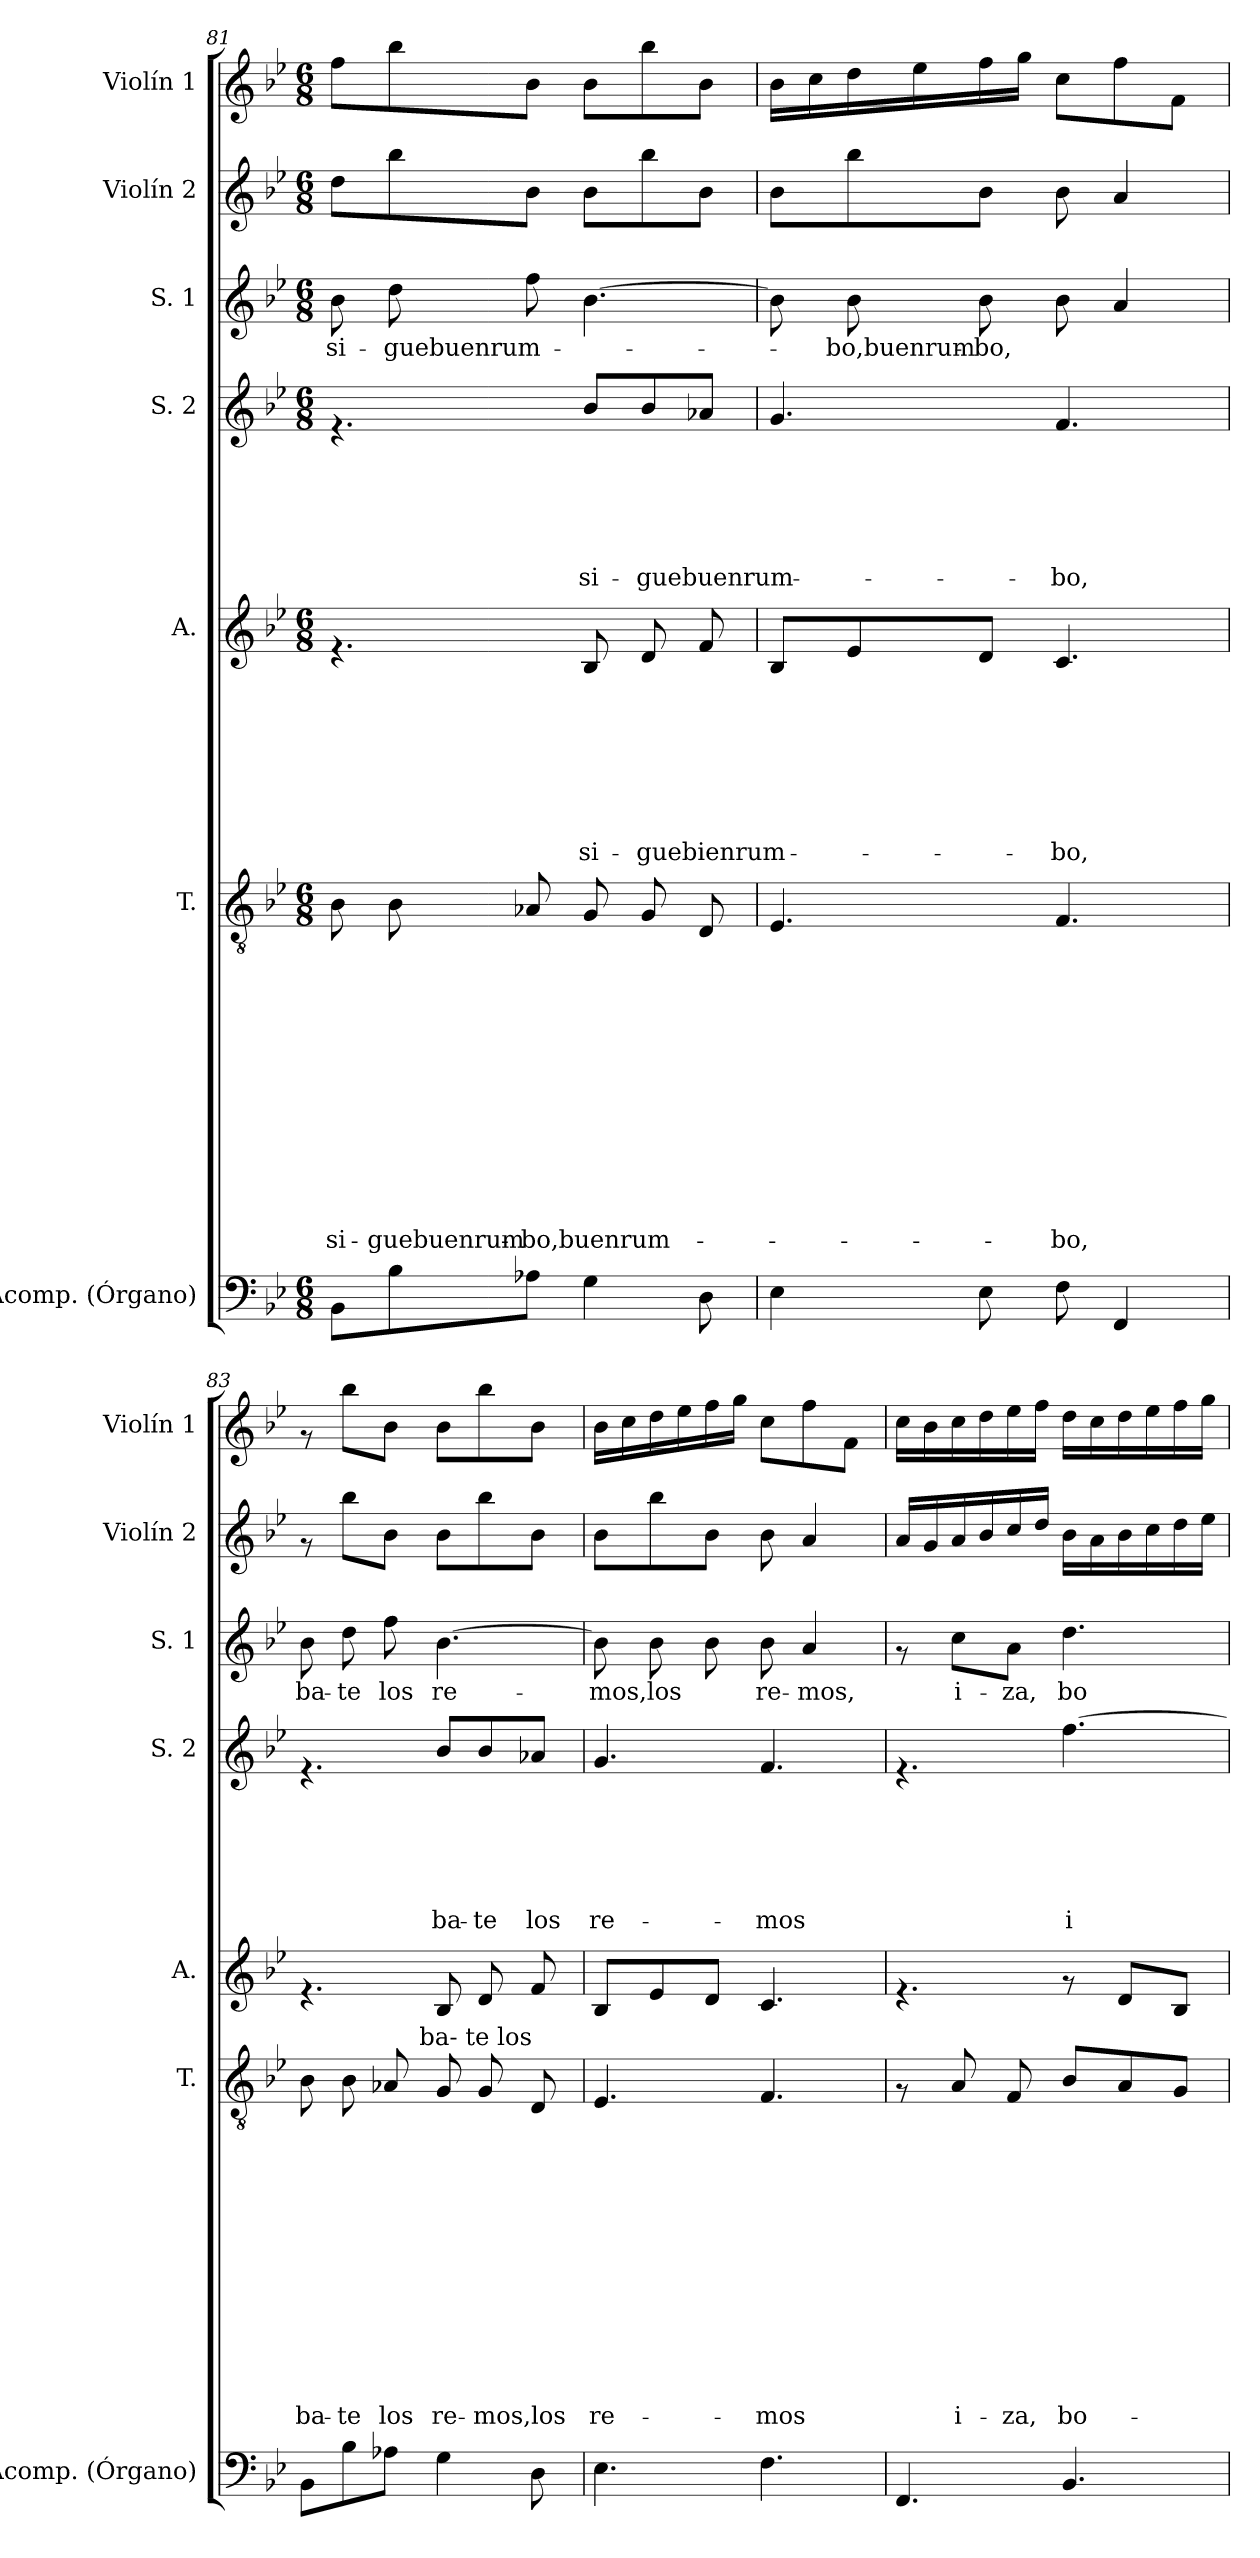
**kern	**kern	**text	**text	**text	**text	**text	**text	**text	**text	**text	**text	**text	**text	**text	**kern	**text	**text	**text	**text	**text	**text	**text	**text	**kern	**text	**text	**text	**text	**text	**text	**kern	**text	**kern	**kern
*part7	*part6	*part6	*part6	*part6	*part6	*part6	*part6	*part6	*part6	*part6	*part6	*part6	*part6	*part6	*part5	*part5	*part5	*part5	*part5	*part5	*part5	*part5	*part5	*part4	*part4	*part4	*part4	*part4	*part4	*part4	*part3	*part3	*part2	*part1
*staff7	*staff6	*staff6	*staff6	*staff6	*staff6	*staff6	*staff6	*staff6	*staff6	*staff6	*staff6	*staff6	*staff6	*staff6	*staff5	*staff5	*staff5	*staff5	*staff5	*staff5	*staff5	*staff5	*staff5	*staff4	*staff4	*staff4	*staff4	*staff4	*staff4	*staff4	*staff3	*staff3	*staff2	*staff1
*I"Acomp. (Órgano)	*I"T.	*	*	*	*	*	*	*	*	*	*	*	*	*	*I"A.	*	*	*	*	*	*	*	*	*I"S. 2	*	*	*	*	*	*	*I"S. 1	*	*I"Violín 2	*I"Violín 1
*I'Acomp. (Órgano)	*I'T.	*	*	*	*	*	*	*	*	*	*	*	*	*	*I'A.	*	*	*	*	*	*	*	*	*I'S. 2	*	*	*	*	*	*	*I'S. 1	*	*I'Violín 2	*I'Violín 1
*clefF4	*clefGv2	*	*	*	*	*	*	*	*	*	*	*	*	*	*clefG2	*	*	*	*	*	*	*	*	*clefG2	*	*	*	*	*	*	*clefG2	*	*clefG2	*clefG2
*k[b-e-]	*k[b-e-]	*	*	*	*	*	*	*	*	*	*	*	*	*	*k[b-e-]	*	*	*	*	*	*	*	*	*k[b-e-]	*	*	*	*	*	*	*k[b-e-]	*	*k[b-e-]	*k[b-e-]
*B-:	*B-:	*	*	*	*	*	*	*	*	*	*	*	*	*	*B-:	*	*	*	*	*	*	*	*	*B-:	*	*	*	*	*	*	*B-:	*	*B-:	*B-:
*M6/8	*M6/8	*	*	*	*	*	*	*	*	*	*	*	*	*	*M6/8	*	*	*	*	*	*	*	*	*M6/8	*	*	*	*	*	*	*M6/8	*	*M6/8	*M6/8
=81	=81	=81	=81	=81	=81	=81	=81	=81	=81	=81	=81	=81	=81	=81	=81	=81	=81	=81	=81	=81	=81	=81	=81	=81	=81	=81	=81	=81	=81	=81	=81	=81	=81	=81
!	!	!	!	!	!	!	!	!	!	!	!	!	!	!LO:LY:b	!	!	!	!	!	!	!	!	!	!	!	!	!	!	!	!	!	!LO:LY:b	!	!
8BB-\L	8B-\	.	.	.	.	.	.	.	.	.	.	.	.	si-	4.rf	.	.	.	.	.	.	.	.	4.rf	.	.	.	.	.	.	8b-\	si-	8dd\L	8ff\L
!	!	!	!	!	!	!	!	!	!	!	!	!	!	!LO:LY:b	!	!	!	!	!	!	!	!	!	!	!	!	!	!	!	!	!	!LO:LY:b	!	!
8B-\	8B-\	.	.	.	.	.	.	.	.	.	.	.	.	-guebuenrum-	.	.	.	.	.	.	.	.	.	.	.	.	.	.	.	.	8dd\	-guebuenrum-	8bb-\	8bb-\
!	!	!	!	!	!	!	!	!	!	!	!	!	!	!LO:LY:b	!	!	!	!	!	!	!	!	!	!	!	!	!	!	!	!	!	!	!	!
8A-X\J	8A-X/	.	.	.	.	.	.	.	.	.	.	.	.	-bo,buenrum-	.	.	.	.	.	.	.	.	.	.	.	.	.	.	.	.	8ff\	.	8b-\J	8b-\J
!	!	!	!	!	!	!	!	!	!	!	!	!	!	!	!	!	!	!	!	!	!	!	!LO:LY:b	!	!	!	!	!	!	!LO:LY:b	!	!	!	!
4G\	8G/	.	.	.	.	.	.	.	.	.	.	.	.	.	8B-/	.	.	.	.	.	.	.	si-	8b-/L	.	.	.	.	.	si-	[>4.b-\	.	8b-\L	8b-\L
!	!	!	!	!	!	!	!	!	!	!	!	!	!	!	!	!	!	!	!	!	!	!	!LO:LY:b	!	!	!	!	!	!	!LO:LY:b	!	!	!	!
.	8G/	.	.	.	.	.	.	.	.	.	.	.	.	.	8d/	.	.	.	.	.	.	.	-guebienrum-	8b-/	.	.	.	.	.	-guebuenrum-	.	.	8bb-\	8bb-\
8D\	8D/	.	.	.	.	.	.	.	.	.	.	.	.	.	8f/	.	.	.	.	.	.	.	.	8a-X/J	.	.	.	.	.	.	.	.	8b-\J	8b-\J
=82	=82	=82	=82	=82	=82	=82	=82	=82	=82	=82	=82	=82	=82	=82	=82	=82	=82	=82	=82	=82	=82	=82	=82	=82	=82	=82	=82	=82	=82	=82	=82	=82	=82	=82
4E-\	4.E-/	.	.	.	.	.	.	.	.	.	.	.	.	.	8B-/L	.	.	.	.	.	.	.	.	4.g/	.	.	.	.	.	.	8b-\]	.	8b-\L	16b-\LL
.	.	.	.	.	.	.	.	.	.	.	.	.	.	.	.	.	.	.	.	.	.	.	.	.	.	.	.	.	.	.	.	.	.	16cc\
!	!	!	!	!	!	!	!	!	!	!	!	!	!	!	!	!	!	!	!	!	!	!	!	!	!	!	!	!	!	!	!	!LO:LY:b	!	!
.	.	.	.	.	.	.	.	.	.	.	.	.	.	.	8e-/	.	.	.	.	.	.	.	.	.	.	.	.	.	.	.	8b-\	-bo,buenrum-	8bb-\	16dd\
.	.	.	.	.	.	.	.	.	.	.	.	.	.	.	.	.	.	.	.	.	.	.	.	.	.	.	.	.	.	.	.	.	.	16ee-\
!	!	!	!	!	!	!	!	!	!	!	!	!	!	!	!	!	!	!	!	!	!	!	!	!	!	!	!	!	!	!	!	!LO:LY:b	!	!
8E-\	.	.	.	.	.	.	.	.	.	.	.	.	.	.	8d/J	.	.	.	.	.	.	.	.	.	.	.	.	.	.	.	8b-\	-bo,	8b-\J	16ff\
.	.	.	.	.	.	.	.	.	.	.	.	.	.	.	.	.	.	.	.	.	.	.	.	.	.	.	.	.	.	.	.	.	.	16gg\JJ
!	!	!	!	!	!	!	!	!	!	!	!	!	!	!LO:LY:b	!	!	!	!	!	!	!	!	!LO:LY:b	!	!	!	!	!	!	!LO:LY:b	!	!	!	!
8F\	4.F/	.	.	.	.	.	.	.	.	.	.	.	.	-bo,	4.c/	.	.	.	.	.	.	.	-bo,	4.f/	.	.	.	.	.	-bo,	8b-\	.	8b-\	8cc\L
4FF/	.	.	.	.	.	.	.	.	.	.	.	.	.	.	.	.	.	.	.	.	.	.	.	.	.	.	.	.	.	.	4a/	.	4a/	8ff\
.	.	.	.	.	.	.	.	.	.	.	.	.	.	.	.	.	.	.	.	.	.	.	.	.	.	.	.	.	.	.	.	.	.	8f\J
!!LO:PB:g=z
=83	=83	=83	=83	=83	=83	=83	=83	=83	=83	=83	=83	=83	=83	=83	=83	=83	=83	=83	=83	=83	=83	=83	=83	=83	=83	=83	=83	=83	=83	=83	=83	=83	=83	=83
!	!	!	!	!	!	!	!	!	!	!	!	!	!	!LO:LY:b	!	!	!	!	!	!	!	!	!	!	!	!	!	!	!	!	!	!LO:LY:b	!	!
*	*^	*	*	*	*	*	*	*	*	*	*	*	*	*	*	*	*	*	*	*	*	*	*	*	*	*	*	*	*	*	*	*	*	*
8BB-\L	8B-\	4ryy	.	.	.	.	.	.	.	.	.	.	.	.	ba-	4.rf	.	.	.	.	.	.	.	.	4.rf	.	.	.	.	.	.	8b-\	ba-	8rf	8rf
!	!	!	!	!	!	!	!	!	!	!	!	!	!	!	!LO:LY:b	!	!	!	!	!	!	!	!	!	!	!	!	!	!	!	!	!	!LO:LY:b	!	!
8B-\	8B-\	.	.	.	.	.	.	.	.	.	.	.	.	.	-te	.	.	.	.	.	.	.	.	.	.	.	.	.	.	.	.	8dd\	-te	8bb-\L	8bb-\L
!	!	!	!	!	!	!	!	!	!	!	!	!	!	!	!LO:LY:b	!	!	!	!	!	!	!	!	!	!	!	!	!	!	!	!	!	!LO:LY:b	!	!
8A-X\J	8A-X/	16.ryy	.	.	.	.	.	.	.	.	.	.	.	.	los	.	.	.	.	.	.	.	.	.	.	.	.	.	.	.	.	8ff\	los	8b-\J	8b-\J
!	!	!LO:TX:a:t=ba- te los	!	!	!	!	!	!	!	!	!	!	!	!	!	!	!	!	!	!	!	!	!	!	!	!	!	!	!	!	!	!	!	!	!
.	.	4ryy	.	.	.	.	.	.	.	.	.	.	.	.	.	.	.	.	.	.	.	.	.	.	.	.	.	.	.	.	.	.	.	.	.
!	!	!	!	!	!	!	!	!	!	!	!	!	!	!	!LO:LY:b	!	!	!	!	!	!	!	!	!	!	!	!	!	!	!	!LO:LY:b	!	!LO:LY:b	!	!
4G\	8G/	.	.	.	.	.	.	.	.	.	.	.	.	.	re-	8B-/	.	.	.	.	.	.	.	.	8b-/L	.	.	.	.	.	ba-	[>4.b-\	re-	8b-\L	8b-\L
!	!	!	!	!	!	!	!	!	!	!	!	!	!	!	!LO:LY:b	!	!	!	!	!	!	!	!	!	!	!	!	!	!	!	!LO:LY:b	!	!	!	!
.	8G/	.	.	.	.	.	.	.	.	.	.	.	.	.	-mos,los	8d/	.	.	.	.	.	.	.	.	8b-/	.	.	.	.	.	-te	.	.	8bb-\	8bb-\
.	.	8ryy	.	.	.	.	.	.	.	.	.	.	.	.	.	.	.	.	.	.	.	.	.	.	.	.	.	.	.	.	.	.	.	.	.
!	!	!	!	!	!	!	!	!	!	!	!	!	!	!	!	!	!	!	!	!	!	!	!	!	!	!	!	!	!	!	!LO:LY:b	!	!	!	!
8D\	8D/	.	.	.	.	.	.	.	.	.	.	.	.	.	.	8f/	.	.	.	.	.	.	.	.	8a-X/J	.	.	.	.	.	los	.	.	8b-\J	8b-\J
.	.	32ryy	.	.	.	.	.	.	.	.	.	.	.	.	.	.	.	.	.	.	.	.	.	.	.	.	.	.	.	.	.	.	.	.	.
=84	=84	=84	=84	=84	=84	=84	=84	=84	=84	=84	=84	=84	=84	=84	=84	=84	=84	=84	=84	=84	=84	=84	=84	=84	=84	=84	=84	=84	=84	=84	=84	=84	=84	=84	=84
!	!	!	!	!	!	!	!	!	!	!	!	!	!	!	!LO:LY:b	!	!	!	!	!	!	!	!	!	!	!	!	!	!	!	!LO:LY:b	!	!LO:LY:b	!	!
*	*v	*v	*	*	*	*	*	*	*	*	*	*	*	*	*	*	*	*	*	*	*	*	*	*	*	*	*	*	*	*	*	*	*	*	*
4.E-\	4.E-/	.	.	.	.	.	.	.	.	.	.	.	.	re-	8B-/L	.	.	.	.	.	.	.	.	4.g/	.	.	.	.	.	re-	8b-\]	-mos,los	8b-\L	16b-\LL
.	.	.	.	.	.	.	.	.	.	.	.	.	.	.	.	.	.	.	.	.	.	.	.	.	.	.	.	.	.	.	.	.	.	16cc\
.	.	.	.	.	.	.	.	.	.	.	.	.	.	.	8e-/	.	.	.	.	.	.	.	.	.	.	.	.	.	.	.	8b-\	.	8bb-\	16dd\
.	.	.	.	.	.	.	.	.	.	.	.	.	.	.	.	.	.	.	.	.	.	.	.	.	.	.	.	.	.	.	.	.	.	16ee-\
.	.	.	.	.	.	.	.	.	.	.	.	.	.	.	8d/J	.	.	.	.	.	.	.	.	.	.	.	.	.	.	.	8b-\	.	8b-\J	16ff\
.	.	.	.	.	.	.	.	.	.	.	.	.	.	.	.	.	.	.	.	.	.	.	.	.	.	.	.	.	.	.	.	.	.	16gg\JJ
!	!	!	!	!	!	!	!	!	!	!	!	!	!	!LO:LY:b	!	!	!	!	!	!	!	!	!	!	!	!	!	!	!	!LO:LY:b	!	!LO:LY:b	!	!
4.F\	4.F/	.	.	.	.	.	.	.	.	.	.	.	.	-mos	4.c/	.	.	.	.	.	.	.	.	4.f/	.	.	.	.	.	-mos	8b-\	re-	8b-\	8cc\L
!	!	!	!	!	!	!	!	!	!	!	!	!	!	!	!	!	!	!	!	!	!	!	!	!	!	!	!	!	!	!	!	!LO:LY:b	!	!
.	.	.	.	.	.	.	.	.	.	.	.	.	.	.	.	.	.	.	.	.	.	.	.	.	.	.	.	.	.	.	4a/	-mos,	4a/	8ff\
.	.	.	.	.	.	.	.	.	.	.	.	.	.	.	.	.	.	.	.	.	.	.	.	.	.	.	.	.	.	.	.	.	.	8f\J
=85	=85	=85	=85	=85	=85	=85	=85	=85	=85	=85	=85	=85	=85	=85	=85	=85	=85	=85	=85	=85	=85	=85	=85	=85	=85	=85	=85	=85	=85	=85	=85	=85	=85	=85
4.FF/	8rF	.	.	.	.	.	.	.	.	.	.	.	.	.	4.rf	.	.	.	.	.	.	.	.	4.rf	.	.	.	.	.	.	8rf	.	16a/LL	16cc\LL
.	.	.	.	.	.	.	.	.	.	.	.	.	.	.	.	.	.	.	.	.	.	.	.	.	.	.	.	.	.	.	.	.	16g/	16b-\
!	!	!	!	!	!	!	!	!	!	!	!	!	!	!LO:LY:b	!	!	!	!	!	!	!	!	!	!	!	!	!	!	!	!	!	!LO:LY:b	!	!
.	8A/	.	.	.	.	.	.	.	.	.	.	.	.	i-	.	.	.	.	.	.	.	.	.	.	.	.	.	.	.	.	8cc\L	i-	16a/	16cc\
.	.	.	.	.	.	.	.	.	.	.	.	.	.	.	.	.	.	.	.	.	.	.	.	.	.	.	.	.	.	.	.	.	16b-/	16dd\
!	!	!	!	!	!	!	!	!	!	!	!	!	!	!LO:LY:b	!	!	!	!	!	!	!	!	!	!	!	!	!	!	!	!	!	!LO:LY:b	!	!
.	8F/	.	.	.	.	.	.	.	.	.	.	.	.	-za,	.	.	.	.	.	.	.	.	.	.	.	.	.	.	.	.	8a\J	-za,	16cc/	16ee-\
.	.	.	.	.	.	.	.	.	.	.	.	.	.	.	.	.	.	.	.	.	.	.	.	.	.	.	.	.	.	.	.	.	16dd/JJ	16ff\JJ
!	!	!	!	!	!	!	!	!	!	!	!	!	!	!LO:LY:b	!	!	!	!	!	!	!	!	!	!	!	!	!	!	!	!LO:LY:b	!	!LO:LY:b	!	!
4.BB-/	8B-/L	.	.	.	.	.	.	.	.	.	.	.	.	bo-	8rf	.	.	.	.	.	.	.	.	[>4.ff\	.	.	.	.	.	i-	4.dd\	bo-	16b-\LL	16dd\LL
.	.	.	.	.	.	.	.	.	.	.	.	.	.	.	.	.	.	.	.	.	.	.	.	.	.	.	.	.	.	.	.	.	16a\	16cc\
.	8A/	.	.	.	.	.	.	.	.	.	.	.	.	.	8d/L	.	.	.	.	.	.	.	.	.	.	.	.	.	.	.	.	.	16b-\	16dd\
.	.	.	.	.	.	.	.	.	.	.	.	.	.	.	.	.	.	.	.	.	.	.	.	.	.	.	.	.	.	.	.	.	16cc\	16ee-\
.	8G/J	.	.	.	.	.	.	.	.	.	.	.	.	.	8B-/J	.	.	.	.	.	.	.	.	.	.	.	.	.	.	.	.	.	16dd\	16ff\
.	.	.	.	.	.	.	.	.	.	.	.	.	.	.	.	.	.	.	.	.	.	.	.	.	.	.	.	.	.	.	.	.	16ee-\JJ	16gg\JJ
=	=	=	=	=	=	=	=	=	=	=	=	=	=	=	=	=	=	=	=	=	=	=	=	=	=	=	=	=	=	=	=	=	=	=
*-	*-	*-	*-	*-	*-	*-	*-	*-	*-	*-	*-	*-	*-	*-	*-	*-	*-	*-	*-	*-	*-	*-	*-	*-	*-	*-	*-	*-	*-	*-	*-	*-	*-	*-
